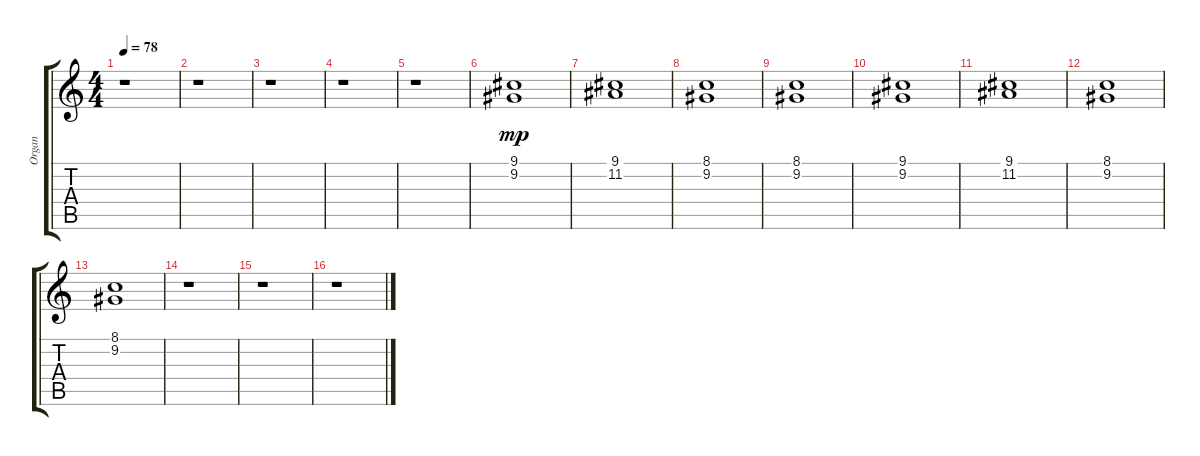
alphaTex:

\track ("Organ" "Organ") {instrument rockorgan}
\staff {score tabs}
\tuning (E4 B3 G3 D3 A2 E2) {hide}
\ts (4 4)
\tempo 78
\clef g2
\ks c
r.1{dy mp} |
r.1 |
r.1 |
r.1 |
r.1 |
(9.1 9.2).1 |
(9.1 11.2).1 |
(8.1 9.2).1 |
(8.1 9.2).1 |
(9.1 9.2).1 |
(9.1 11.2).1 |
(8.1 9.2).1 |
(8.1 9.2).1 |
r.1 |
r.1 |
r.1
